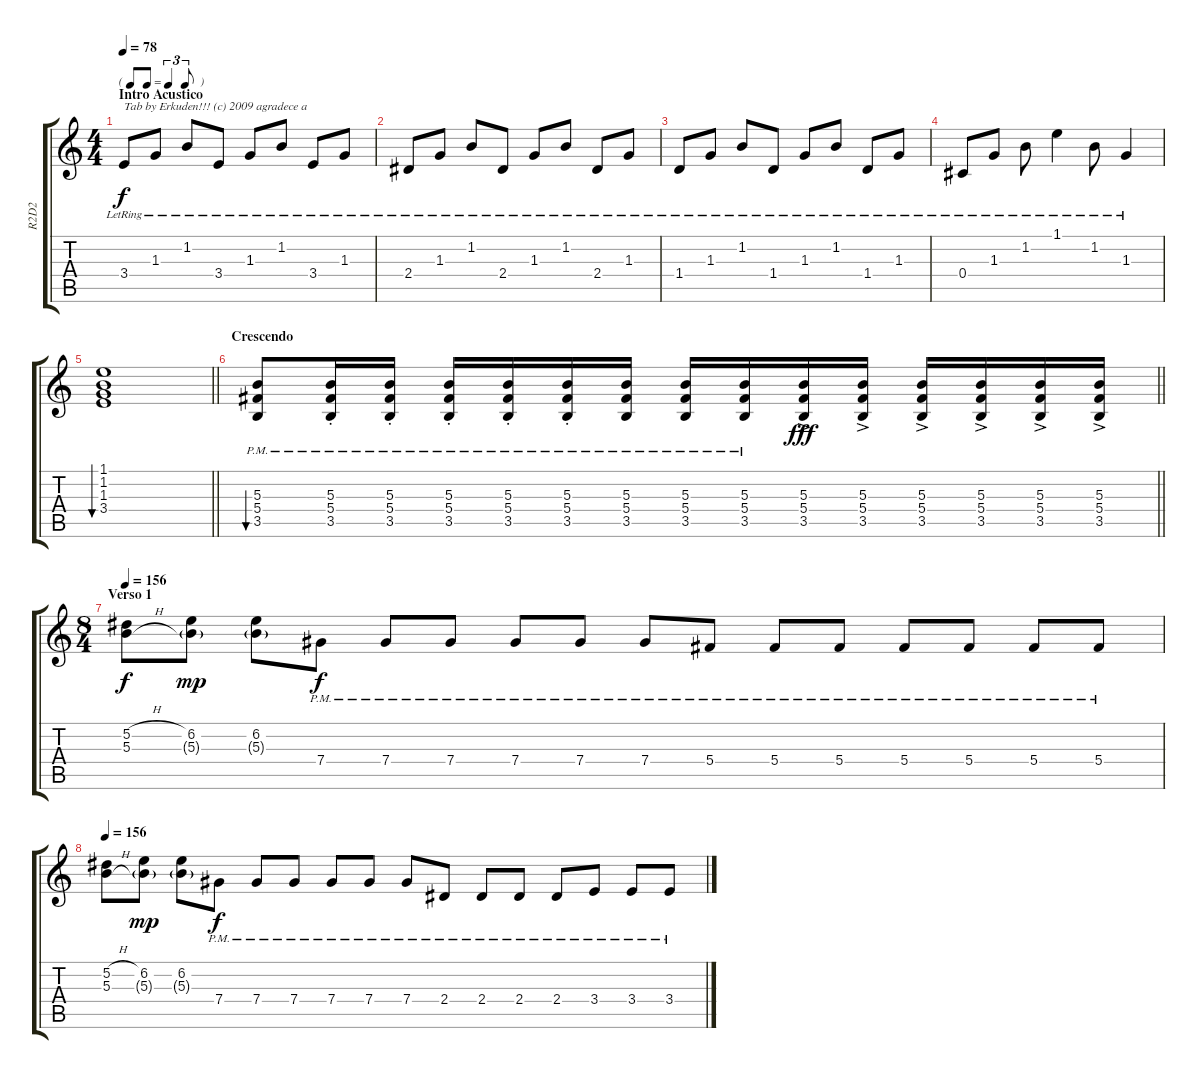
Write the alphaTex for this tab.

\track ("R2D2" "R2D2") {instrument acousticguitarsteel}
\staff {score tabs}
\tuning (Eb4 Bb3 Gb3 Db3 Ab2 Eb2) {hide}
\ts (4 4)
\tf triplet8th
\section ("" "Intro Acustico")
\tempo 78
\clef g2
\ks c
3.4{lr}.8{txt "Tab by Erkuden!!! (c) 2009 agradece a" dy f instrument acousticguitarsteel} 1.3{lr}.8 1.2{lr}.8 3.4{lr}.8 1.3{lr}.8 1.2{lr}.8 3.4{lr}.8 1.3{lr}.8 |
2.4{lr}.8 1.3{lr}.8 1.2{lr}.8 2.4{lr}.8 1.3{lr}.8 1.2{lr}.8 2.4{lr}.8 1.3{lr}.8 |
1.4{lr}.8 1.3{lr}.8 1.2{lr}.8 1.4{lr}.8 1.3{lr}.8 1.2{lr}.8 1.4{lr}.8 1.3{lr}.8 |
0.4{lr}.8 1.3{lr}.8 1.2{lr}.8 1.1{lr}.4 1.2{lr}.8 1.3{lr}.4 |
\barLineRight lightlight
(1.1 1.2 1.3 3.4).1{bu 120} |
\section ("" "Crescendo")
\barLineRight lightlight
(5.3{pm} 5.4{pm} 3.5{pm}).8{bu 30 instrument overdrivenguitar} (5.3{st} 5.4{pm st} 3.5{pm st}).16 (5.3{st} 5.4{pm st} 3.5{pm st}).16 (5.3{st} 5.4{pm st} 3.5{pm st}).16 (5.3{st} 5.4{pm st} 3.5{pm st}).16 (5.3{st} 5.4{pm st} 3.5{pm st}).16 (5.3 5.4{pm} 3.5{pm}).16 (5.3 5.4{pm} 3.5{pm}).16 (5.3 5.4{pm} 3.5{pm}).16 (5.3{ac} 5.4{ac} 3.5{ac}).16{dy fff} (5.3{ac} 5.4{ac} 3.5{ac}).16 (5.3{ac} 5.4{ac} 3.5{ac}).16 (5.3{ac} 5.4{ac} 3.5{ac}).16 (5.3{ac} 5.4{ac} 3.5{ac}).16 (5.3{ac} 5.4{ac} 3.5{ac}).16 |
\ts (8 4)
\section ("" "Verso 1")
\tempo 156
(5.2{h} 5.3{h}).8{dy f instrument distortionguitar} (6.2 5.3{g}).8{dy mp} (6.2 5.3{g}).8 7.4{pm}.8{dy f} 7.4{pm}.8 7.4{pm}.8 7.4{pm}.8 7.4{pm}.8 7.4{pm}.8 5.4{pm}.8 5.4{pm}.8 5.4{pm}.8 5.4{pm}.8 5.4{pm}.8 5.4{pm}.8 5.4{pm}.8 |
\tempo 156
(5.2{h} 5.3{h}).8{instrument distortionguitar} (6.2 5.3{g}).8{dy mp} (6.2 5.3{g}).8 7.4{pm}.8{dy f} 7.4{pm}.8 7.4{pm}.8 7.4{pm}.8 7.4{pm}.8 7.4{pm}.8 2.4{pm}.8 2.4{pm}.8 2.4{pm}.8 2.4{pm}.8 3.4{pm}.8 3.4{pm}.8 3.4{pm}.8
